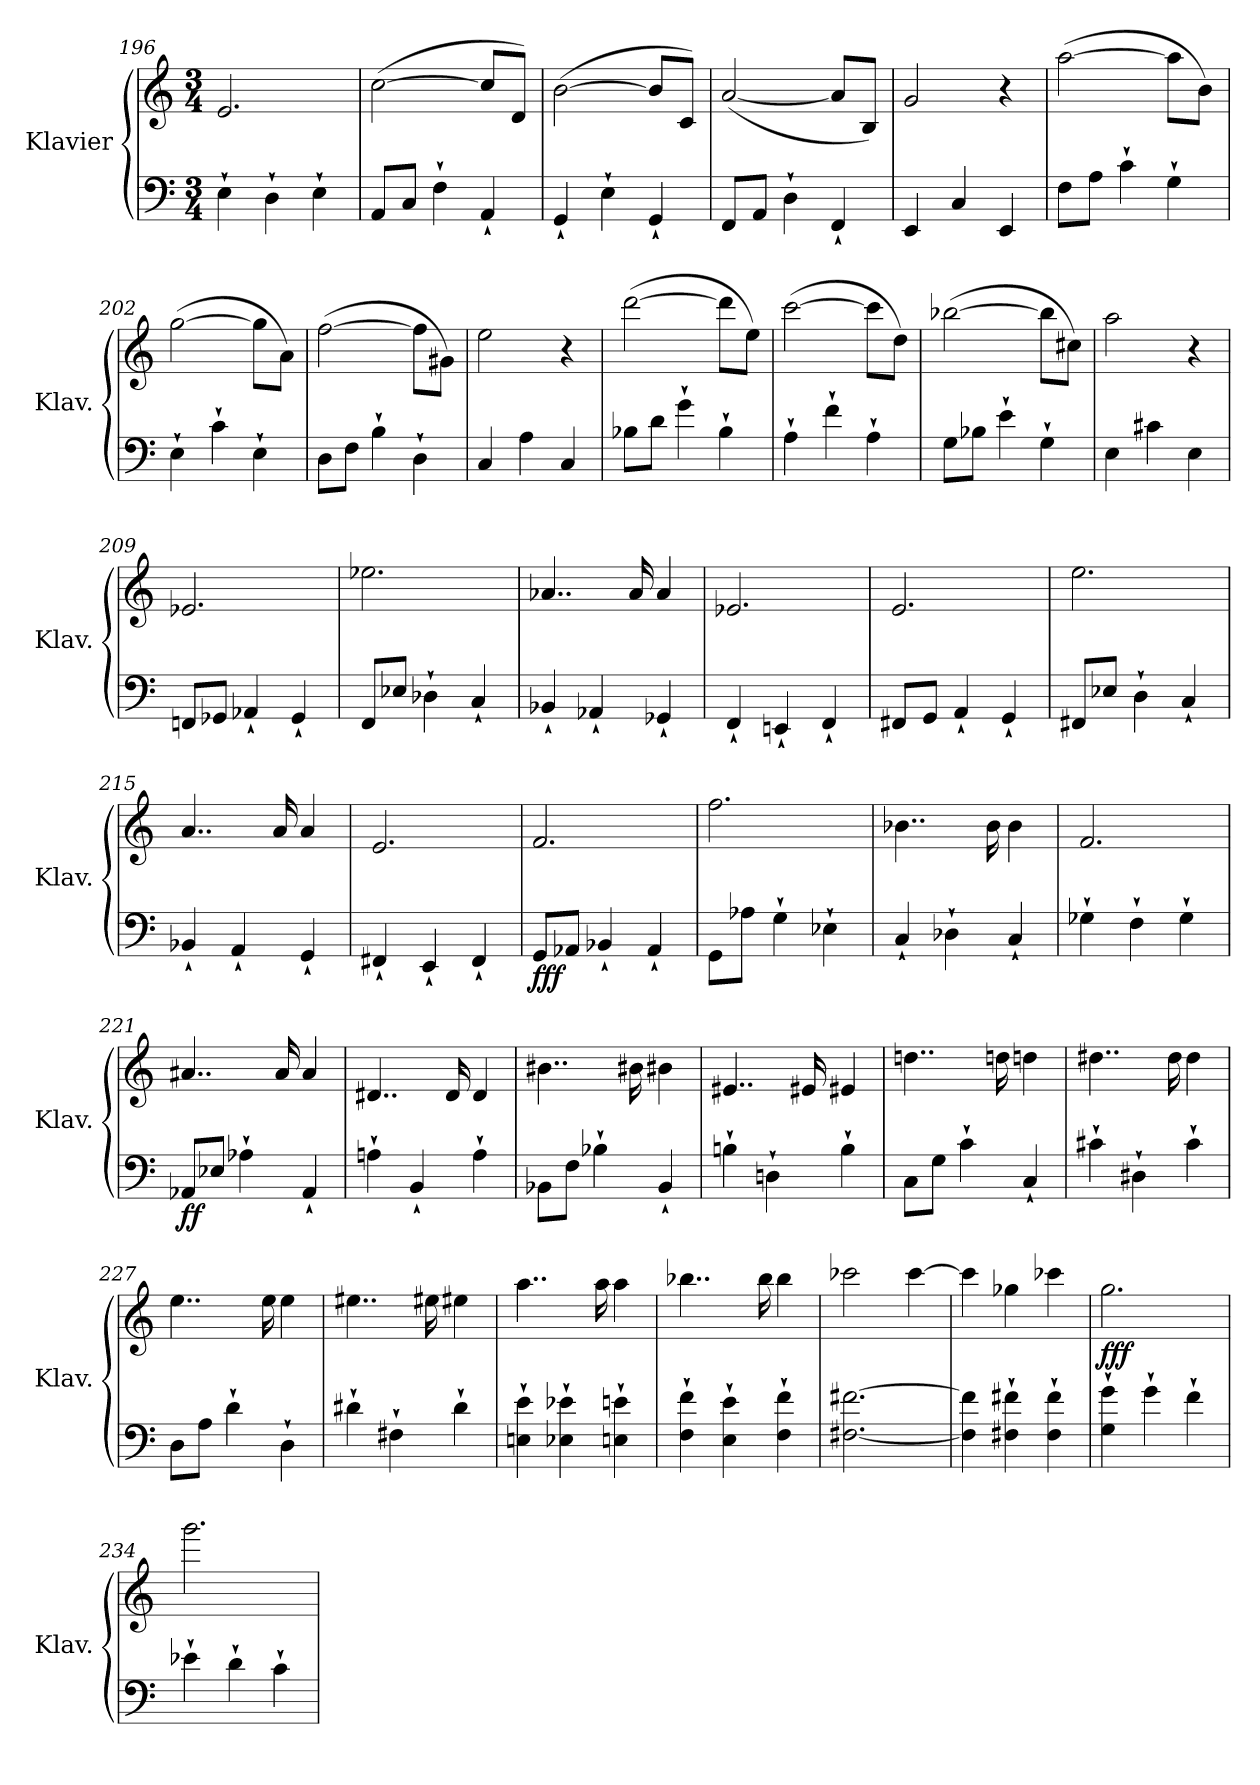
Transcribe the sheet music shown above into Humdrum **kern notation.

**kern	**kern	**dynam
*part1	*part1	*part1
*staff2	*staff1	*staff1/2
*I"Klavier	*	*
*I'Klav.	*	*
*clefF4	*clefG2	*
*k[]	*k[]	*
*M3/4	*M3/4	*
=196	=196	=196
4E`\	2.e/	.
4D`\	.	.
4E`\	.	.
=197	=197	=197
!	!	!LO:DY:b=2
!	!	!LO:DY:n=1:b
8AA/L	(>[2cc\	mf mf
8C/J	.	.
4F`\	.	.
4AA`/	8cc/L]	.
.	8d/J)	.
=198	=198	=198
4GG`/	(>[2b\	.
4E`\	.	.
4GG`/	8b/L]	.
.	8c/J)	.
=199	=199	=199
8FF/L	(<[2a/	.
8AA/J	.	.
4D`\	.	.
4FF`/	8a/L]	.
.	8B/J)	.
=200	=200	=200
4EE/	2g/	.
4C/	.	.
4EE/	4r	.
!!LO:LB:g=z
=201	=201	=201
8F\L	(>[2aa\	.
8A\J	.	.
4c`\	.	.
4G`\	8aa\L]	.
.	8b\J)	.
=202	=202	=202
4E`\	(>[2gg\	.
4c`\	.	.
4E`\	8gg\L]	.
.	8a\J)	.
=203	=203	=203
8D\L	(>[2ff\	.
8F\J	.	.
4B`\	.	.
4D`\	8ff\L]	.
.	8g#X\J)	.
=204	=204	=204
4C/	2ee\	.
4A\	.	.
4C/	4r	.
=205	=205	=205
8B-X\L	(>[2ddd\	.
8d\J	.	.
4g`\	.	.
4B-`\	8ddd\L]	.
.	8ee\J)	.
=206	=206	=206
4A`\	(>[2ccc\	.
4f`\	.	.
4A`\	8ccc\L]	.
.	8dd\J)	.
=207	=207	=207
8G\L	(>[2bb-X\	.
8B-X\J	.	.
4e`\	.	.
4G`\	8bb-\L]	.
.	8cc#X\J)	.
=208	=208	=208
4E\	2aa\	.
4c#X\	.	.
4E\	4r	.
!!LO:LB:g=z
=209	=209	=209
!	!	!LO:DY:b=2
!	!	!LO:DY:n=1:b
8FFn/L	2.e-X/	p mf
8GG-X/J	.	.
4AA-X`/	.	.
4GG-`/	.	.
=210	=210	=210
8FF/L	2.ee-X\	.
8E-X/J	.	.
4D-X`\	.	.
4C`/	.	.
=211	=211	=211
4BB-X`/	4..a-X/	.
4AA-X`/	.	.
.	16a-/	.
4GG-X`/	4a-/	.
=212	=212	=212
4FF`/	2.e-X/	.
4EEn`/	.	.
4FF`/	.	.
=213	=213	=213
!	!	!LO:DY:b=2
!	!	!LO:DY:n=1:b
8FF#X/L	2.e/	mf f
8GG/J	.	.
4AA`/	.	.
4GG`/	.	.
=214	=214	=214
8FF#X/L	2.ee\	.
8E-X/J	.	.
4D`\	.	.
4C`/	.	.
=215	=215	=215
4BB-X`/	4..a/	.
4AA`/	.	.
.	16a/	.
4GG`/	4a/	.
=216	=216	=216
4FF#X`/	2.e/	.
4EE`/	.	.
4FF#`/	.	.
!!LO:LB:g=z
=217	=217	=217
!	!	!LO:DY:b=2
!	!	!LO:DY:n=1:b
8GG/L	2.f/	f ff
8AA-X/J	.	.
4BB-X`/	.	.
4AA-`/	.	.
=218	=218	=218
8GG\L	2.ff\	.
8A-X\J	.	.
4G`\	.	.
4E-X`\	.	.
=219	=219	=219
4C`/	4..b-X\	.
4D-X`\	.	.
.	16b-\	.
4C`/	4b-\	.
=220	=220	=220
4G-X`\	2.f/	.
4F`\	.	.
4G-`\	.	.
=221	=221	=221
!	!	!LO:DY:b=2
8AA-X/L	4..a#X/	ff
8E-X/J	.	.
4A-X`\	.	.
.	16a#/	.
4AA-`/	4a#/	.
=222	=222	=222
4An`\	4..d#X/	.
4BB`/	.	.
.	16d#/	.
4A`\	4d#/	.
=223	=223	=223
8BB-X\L	4..b#X\	.
8F\J	.	.
4B-X`\	.	.
.	16b#X\	.
4BB-`/	4b#X\	.
!!LO:PB:g=z
=224	=224	=224
4Bn`\	4..e#X/	.
4Dn`\	.	.
.	16e#X/	.
4B`\	4e#X/	.
=225	=225	=225
8C\L	4..ddn\	.
8G\J	.	.
4c`\	.	.
.	16ddn\	.
4C`/	4ddn\	.
=226	=226	=226
4c#X`\	4..dd#X\	.
4D#X`\	.	.
.	16dd#\	.
4c#`\	4dd#\	.
=227	=227	=227
8D\L	4..ee\	.
8A\J	.	.
4d`\	.	.
.	16ee\	.
4D`\	4ee\	.
=228	=228	=228
4d#X`\	4..ee#X\	.
4F#X`\	.	.
.	16ee#X\	.
4d#`\	4ee#X\	.
=229	=229	=229
4En\` 4e\`	4..aa\	.
4E-X\` 4e-X\`	.	.
.	16aa\	.
4En\` 4en\`	4aa\	.
=230	=230	=230
4F\` 4f\`	4..bb-X\	.
4E\` 4e\`	.	.
.	16bb-\	.
4F\` 4f\`	4bb-\	.
=231	=231	=231
[2.F#X\ [2.f#X\	2ccc-X\	.
.	[4ccc-\	.
!!LO:LB:g=z
=232	=232	=232
4F#\] 4f#\]	4ccc-\]	.
4F#X\` 4f#X\`	4gg-X\	.
4F#\` 4f#\`	4ccc-X\	.
=233	=233	=233
!	!	!LO:DY:b
4G\` 4g\`	2.gg\	fff
4g`\	.	.
4f`\	.	.
=234	=234	=234
4e-X`\	2.ggg\	.
4d`\	.	.
4c`\	.	.
=	=	=
*-	*-	*-
